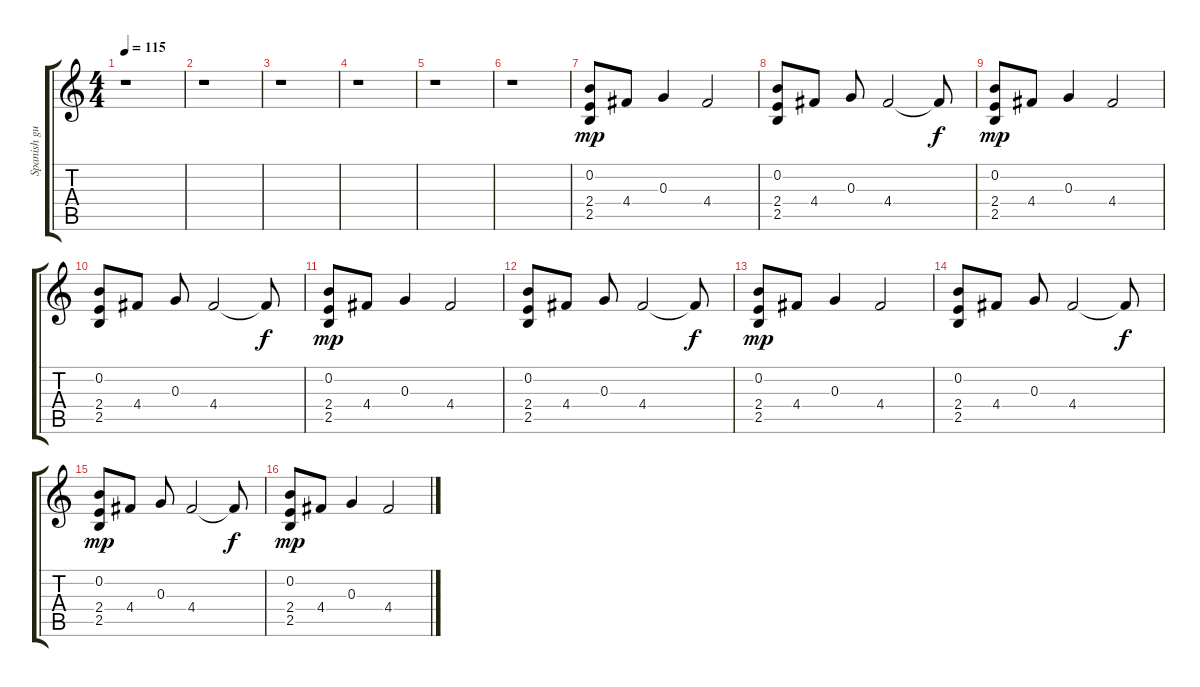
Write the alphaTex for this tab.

\track ("Spanish guitar      " "Spanish gu") {instrument acousticguitarnylon}
\staff {score tabs}
\tuning (E4 B3 G3 D3 A2 E2) {hide}
\ts (4 4)
\tempo 115
\clef g2
\ks c
r.1{dy f} |
r.1 |
r.1 |
r.1 |
r.1 |
r.1 |
(0.2 2.4 2.5).8{dy mp} 4.4.8 0.3.4 4.4.2 |
(0.2 2.4 2.5).8 4.4.8 0.3.8 4.4.2 4.4{t}.8{dy f} |
(0.2 2.4 2.5).8{dy mp} 4.4.8 0.3.4 4.4.2 |
(0.2 2.4 2.5).8 4.4.8 0.3.8 4.4.2 4.4{t}.8{dy f} |
(0.2 2.4 2.5).8{dy mp} 4.4.8 0.3.4 4.4.2 |
(0.2 2.4 2.5).8 4.4.8 0.3.8 4.4.2 4.4{t}.8{dy f} |
(0.2 2.4 2.5).8{dy mp} 4.4.8 0.3.4 4.4.2 |
(0.2 2.4 2.5).8 4.4.8 0.3.8 4.4.2 4.4{t}.8{dy f} |
(0.2 2.4 2.5).8{dy mp} 4.4.8 0.3.8 4.4.2 4.4{t}.8{dy f} |
(0.2 2.4 2.5).8{dy mp} 4.4.8 0.3.4 4.4.2
